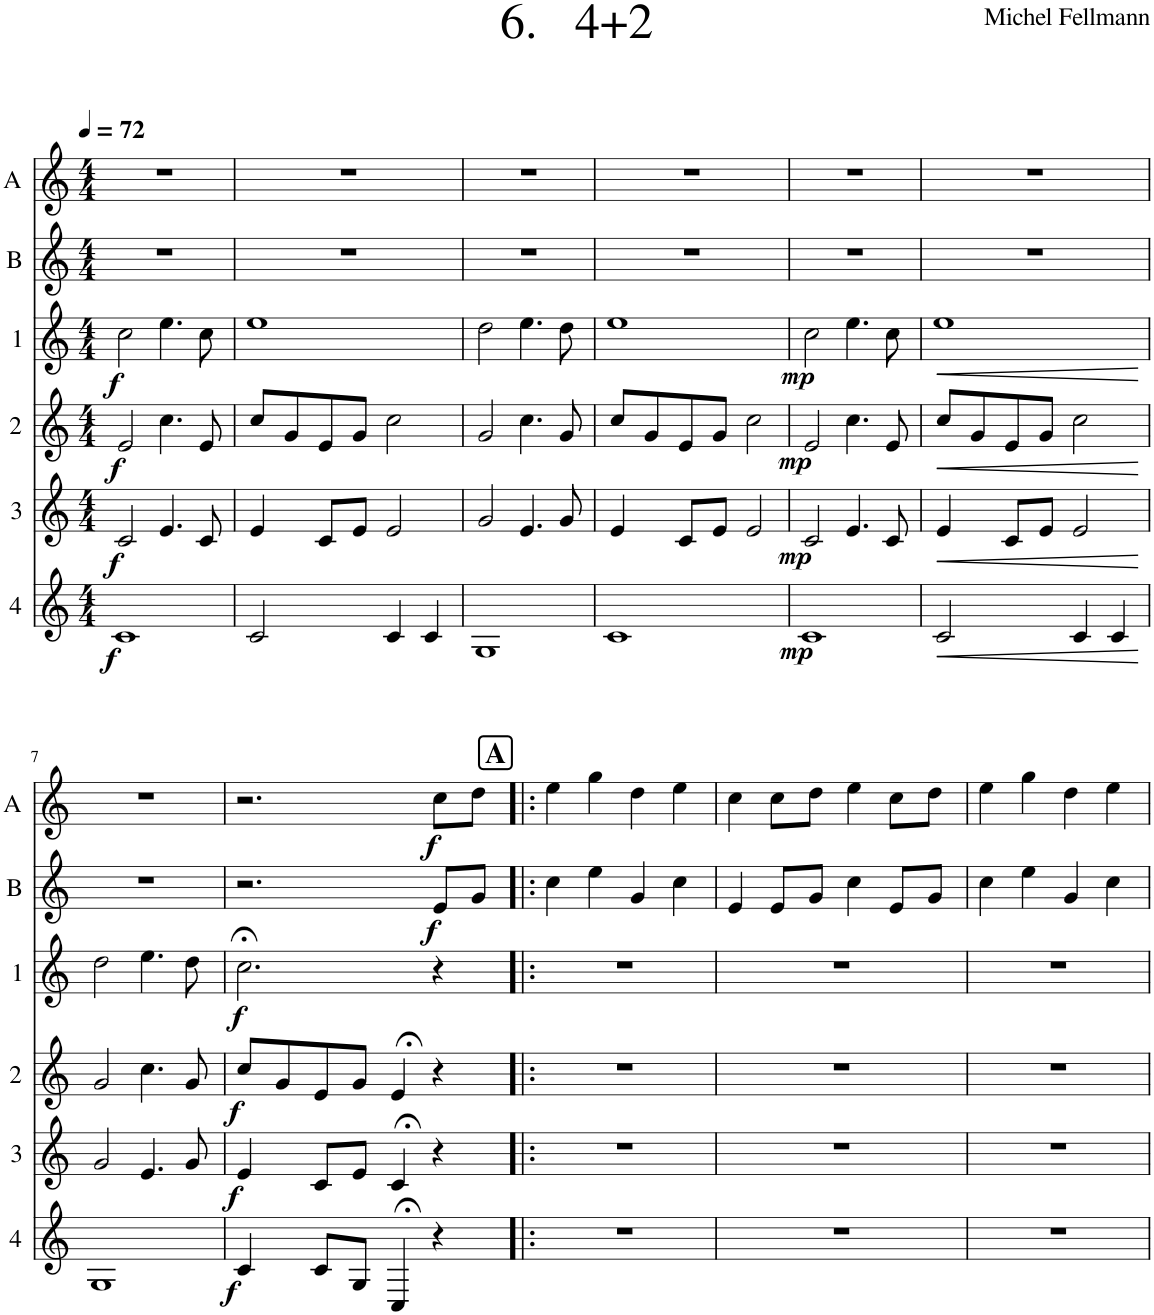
**kern	**dynam	**kern	**dynam	**kern	**dynam	**kern	**dynam	**kern	**dynam	**kern	**dynam
*part6	*part6	*part5	*part5	*part4	*part4	*part3	*part3	*part2	*part2	*part1	*part1
*staff6	*staff6	*staff5	*staff5	*staff4	*staff4	*staff3	*staff3	*staff2	*staff2	*staff1	*staff1
*I"4	*	*I"3	*	*I"2	*	*I"1	*	*I"B	*	*I"A	*
*	*	*	*	*	*	*	*	*I'B	*	*I'A	*
*clefG2	*	*clefG2	*	*clefG2	*	*clefG2	*	*clefG2	*	*clefG2	*
*Trd4c7	*	*Trd4c7	*	*Trd4c7	*	*Trd4c7	*	*Trd4c7	*	*Trd4c7	*
*k[]	*	*k[]	*	*k[]	*	*k[]	*	*k[]	*	*k[]	*
*M4/4	*	*M4/4	*	*M4/4	*	*M4/4	*	*M4/4	*	*M4/4	*
*MM72	*	*MM72	*	*MM72	*	*MM72	*	*MM72	*	*MM72	*
=1	=1	=1	=1	=1	=1	=1	=1	=1	=1	=1	=1
!	!LO:DY:b	!	!LO:DY:b	!	!LO:DY:b	!	!LO:DY:b	!	!	!	!
1c	f	2c/	f	2e/	f	2cc\	f	1r	.	1r	.
.	.	4.e/	.	4.cc\	.	4.ee\	.	.	.	.	.
.	.	8c/	.	8e/	.	8cc\	.	.	.	.	.
=2	=2	=2	=2	=2	=2	=2	=2	=2	=2	=2	=2
2c/	.	4e/	.	8cc/L	.	1ee	.	1r	.	1r	.
.	.	.	.	8g/	.	.	.	.	.	.	.
.	.	8c/L	.	8e/	.	.	.	.	.	.	.
.	.	8e/J	.	8g/J	.	.	.	.	.	.	.
4c/	.	2e/	.	2cc\	.	.	.	.	.	.	.
4c/	.	.	.	.	.	.	.	.	.	.	.
=3	=3	=3	=3	=3	=3	=3	=3	=3	=3	=3	=3
1G	.	2g/	.	2g/	.	2dd\	.	1r	.	1r	.
.	.	4.e/	.	4.cc\	.	4.ee\	.	.	.	.	.
.	.	8g/	.	8g/	.	8dd\	.	.	.	.	.
=4	=4	=4	=4	=4	=4	=4	=4	=4	=4	=4	=4
1c	.	4e/	.	8cc/L	.	1ee	.	1r	.	1r	.
.	.	.	.	8g/	.	.	.	.	.	.	.
.	.	8c/L	.	8e/	.	.	.	.	.	.	.
.	.	8e/J	.	8g/J	.	.	.	.	.	.	.
.	.	2e/	.	2cc\	.	.	.	.	.	.	.
=5	=5	=5	=5	=5	=5	=5	=5	=5	=5	=5	=5
!	!LO:DY:b	!	!LO:DY:b	!	!LO:DY:b	!	!LO:DY:b	!	!	!	!
1c	mp	2c/	mp	2e/	mp	2cc\	mp	1r	.	1r	.
.	.	4.e/	.	4.cc\	.	4.ee\	.	.	.	.	.
.	.	8c/	.	8e/	.	8cc\	.	.	.	.	.
=6	=6	=6	=6	=6	=6	=6	=6	=6	=6	=6	=6
!	!LO:HP:b	!	!LO:HP:b	!	!LO:HP:b	!	!LO:HP:b	!	!	!	!
2c/	<	4e/	<	8cc/L	<	1ee	<	1r	.	1r	.
.	.	.	.	8g/	.	.	.	.	.	.	.
.	.	8c/L	.	8e/	.	.	.	.	.	.	.
.	.	8e/J	.	8g/J	.	.	.	.	.	.	.
4c/	.	2e/	.	2cc\	.	.	.	.	.	.	.
4c/	.	.	.	.	.	.	.	.	.	.	.
.	[	.	[	.	[	.	[	.	.	.	.
!!LO:LB:g=z
=7	=7	=7	=7	=7	=7	=7	=7	=7	=7	=7	=7
1G	.	2g/	.	2g/	.	2dd\	.	1r	.	1r	.
.	.	4.e/	.	4.cc\	.	4.ee\	.	.	.	.	.
.	.	8g/	.	8g/	.	8dd\	.	.	.	.	.
=8	=8	=8	=8	=8	=8	=8	=8	=8	=8	=8	=8
!	!LO:DY:b	!	!LO:DY:b	!	!LO:DY:b	!	!LO:DY:b	!	!	!	!
4c/	f	4e/	f	8cc/L	f	2.cc;<\	f	2.r	.	2.r	.
.	.	.	.	8g/	.	.	.	.	.	.	.
8c/L	.	8c/L	.	8e/	.	.	.	.	.	.	.
8G/J	.	8e/J	.	8g/J	.	.	.	.	.	.	.
4C;</	.	4c;</	.	4e;</	.	.	.	.	.	.	.
!	!	!	!	!	!	!	!	!	!LO:DY:b	!	!LO:DY:b
4r	.	4r	.	4r	.	4r	.	8e/L	f	8cc\L	f
.	.	.	.	.	.	.	.	8g/J	.	8dd\J	.
!!LO:REH:place=s1:a:B:cj:fs=14:t=A
=9!|:	=9!|:	=9!|:	=9!|:	=9!|:	=9!|:	=9!|:	=9!|:	=9!|:	=9!|:	=9!|:	=9!|:
1r	.	1r	.	1r	.	1r	.	4cc\	.	4ee\	.
.	.	.	.	.	.	.	.	4ee\	.	4gg\	.
.	.	.	.	.	.	.	.	4g/	.	4dd\	.
.	.	.	.	.	.	.	.	4cc\	.	4ee\	.
=10	=10	=10	=10	=10	=10	=10	=10	=10	=10	=10	=10
1r	.	1r	.	1r	.	1r	.	4e/	.	4cc\	.
.	.	.	.	.	.	.	.	8e/L	.	8cc\L	.
.	.	.	.	.	.	.	.	8g/J	.	8dd\J	.
.	.	.	.	.	.	.	.	4cc\	.	4ee\	.
.	.	.	.	.	.	.	.	8e/L	.	8cc\L	.
.	.	.	.	.	.	.	.	8g/J	.	8dd\J	.
=11	=11	=11	=11	=11	=11	=11	=11	=11	=11	=11	=11
1r	.	1r	.	1r	.	1r	.	4cc\	.	4ee\	.
.	.	.	.	.	.	.	.	4ee\	.	4gg\	.
.	.	.	.	.	.	.	.	4g/	.	4dd\	.
.	.	.	.	.	.	.	.	4cc\	.	4ee\	.
=	=	=	=	=	=	=	=	=	=	=	=
*-	*-	*-	*-	*-	*-	*-	*-	*-	*-	*-	*-
